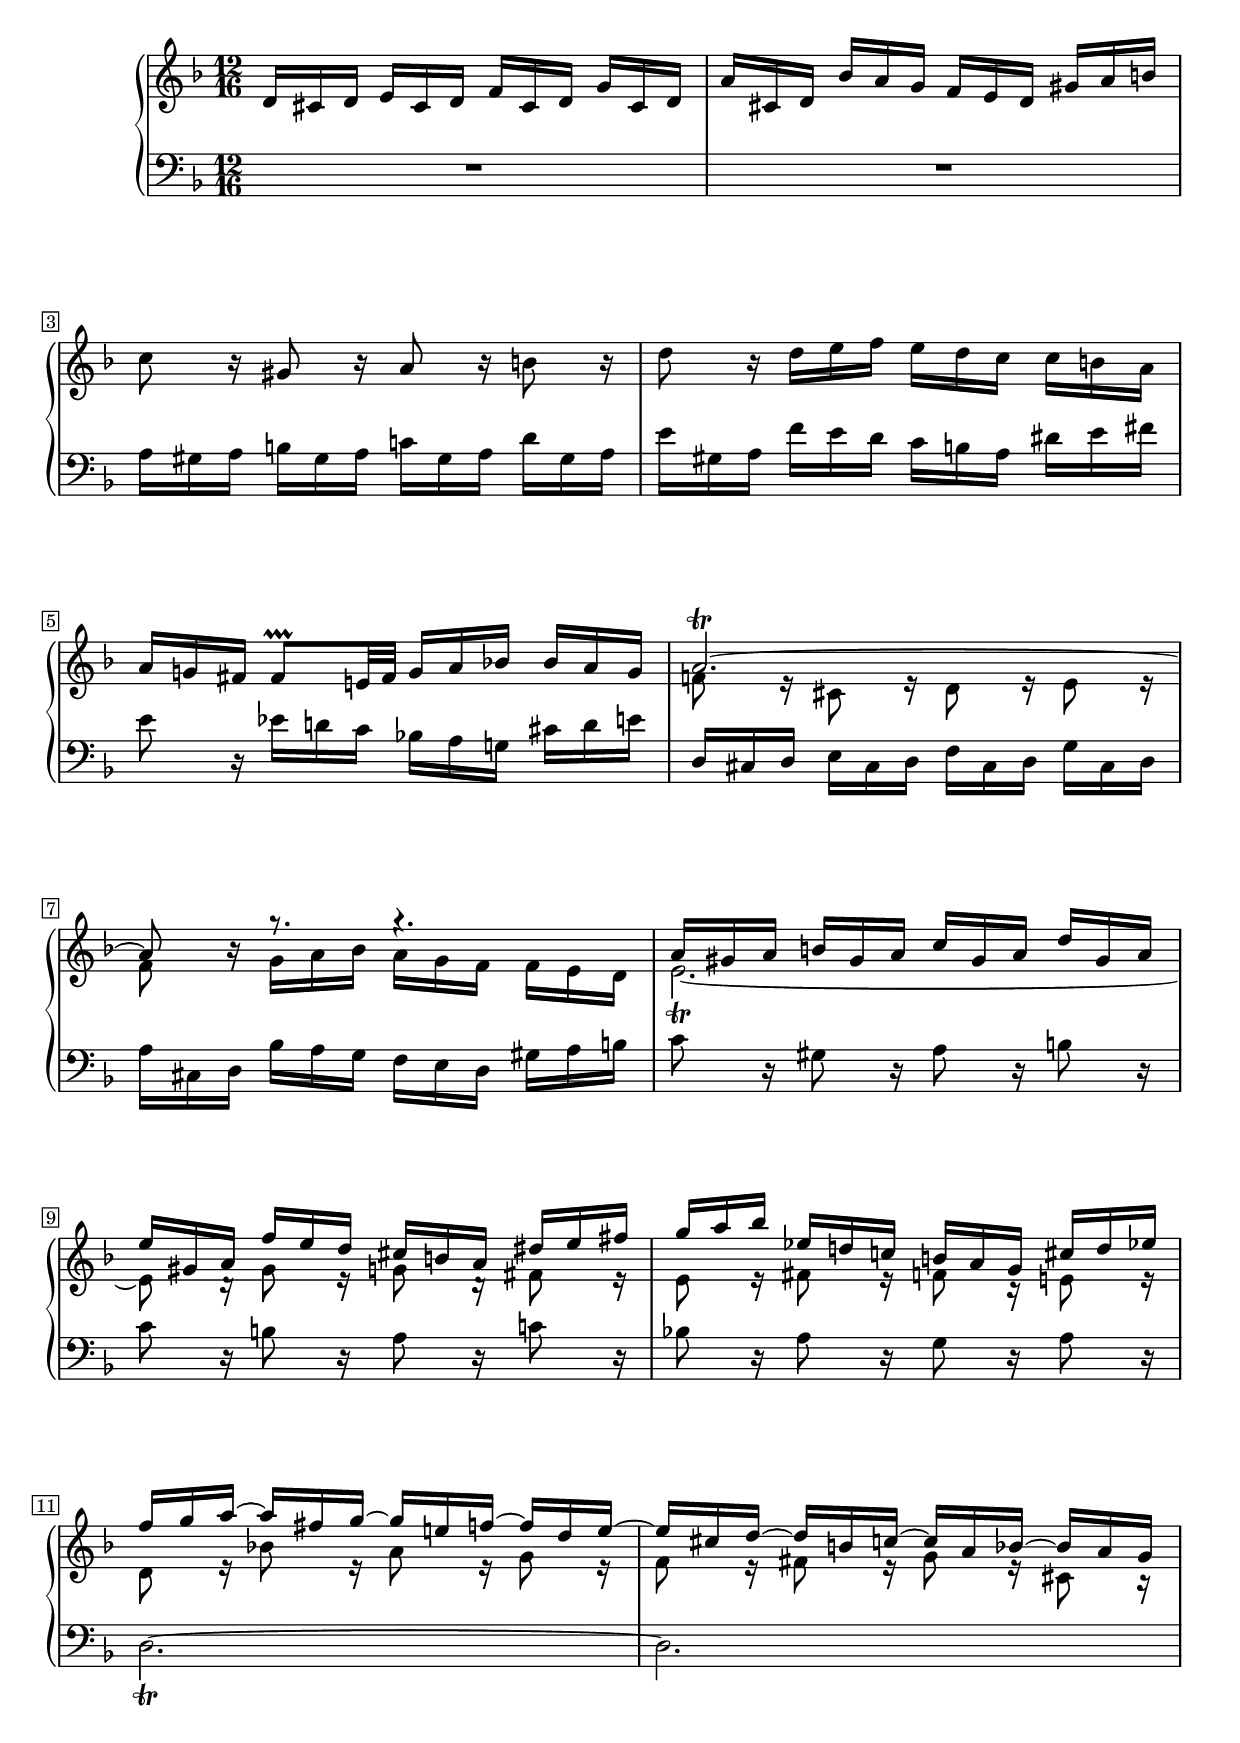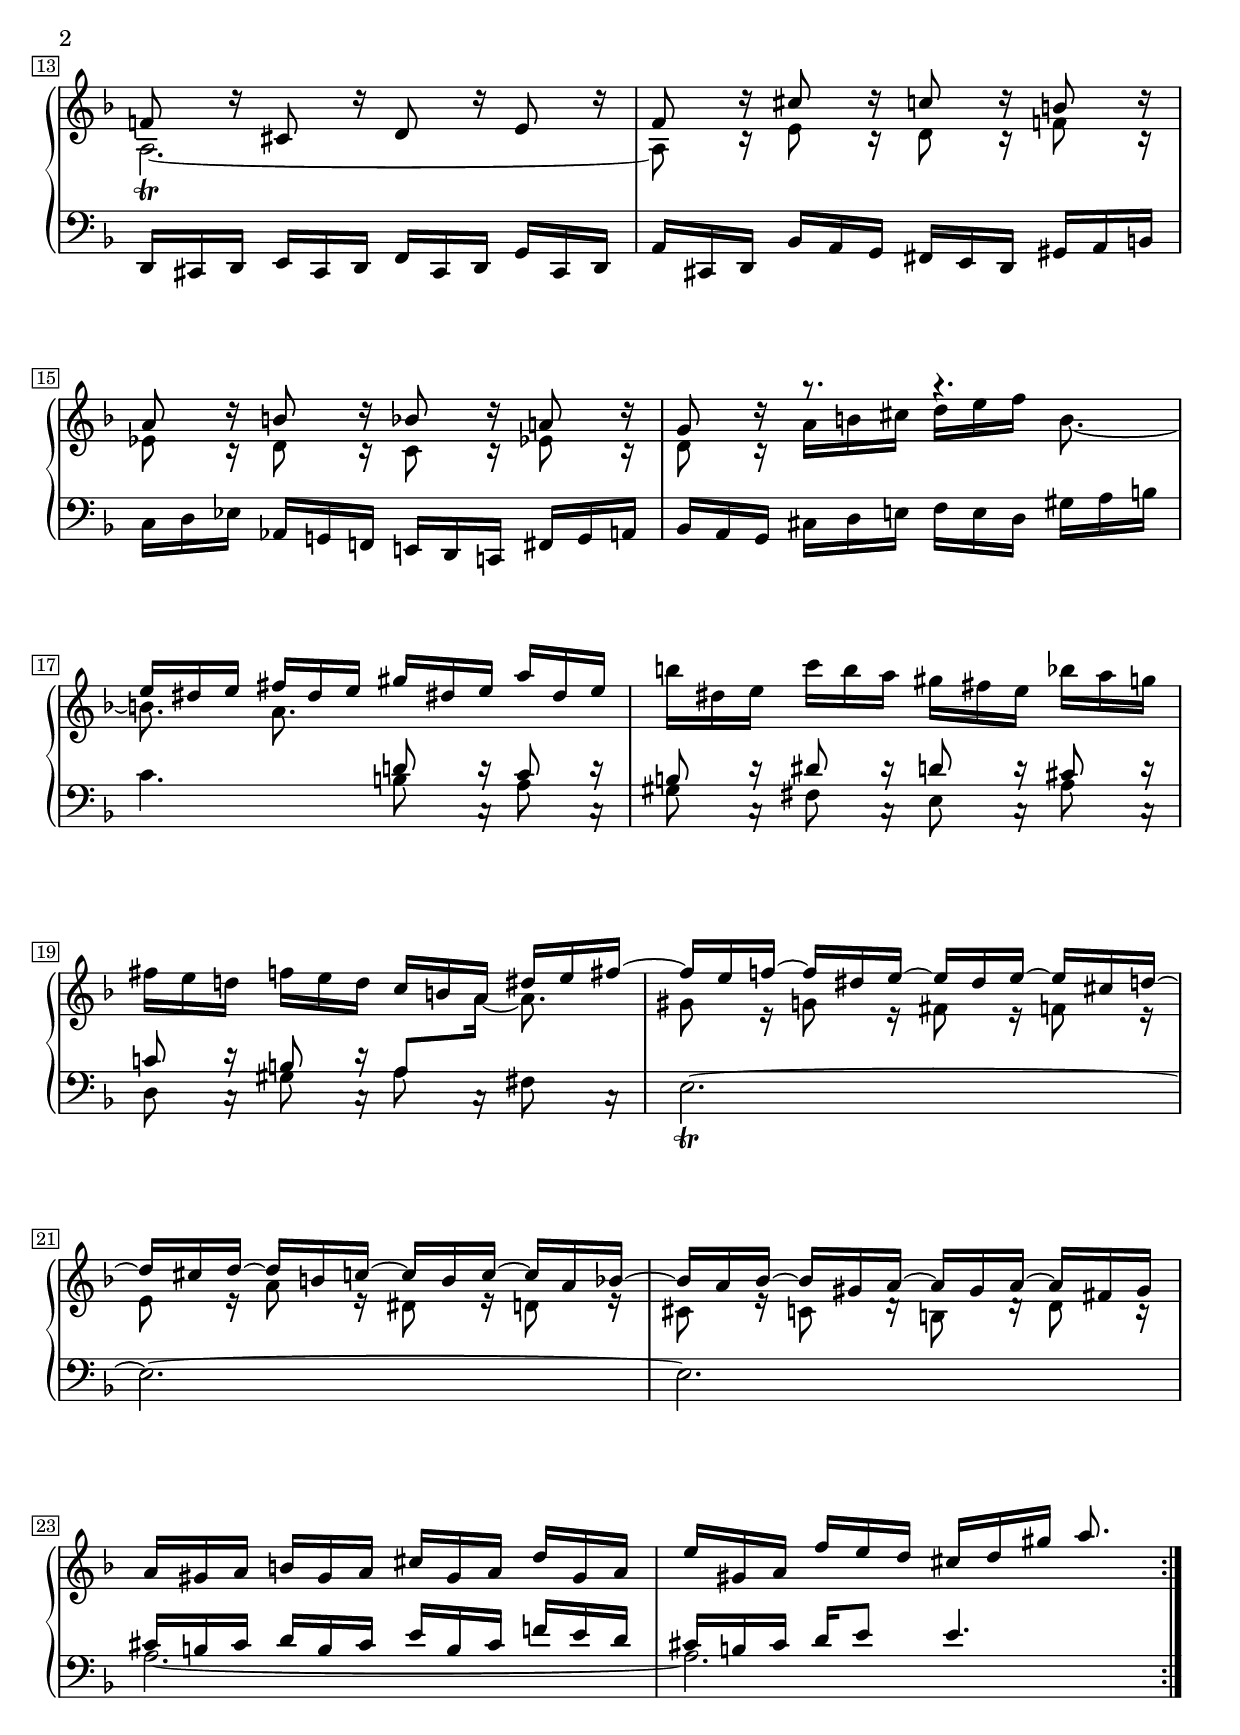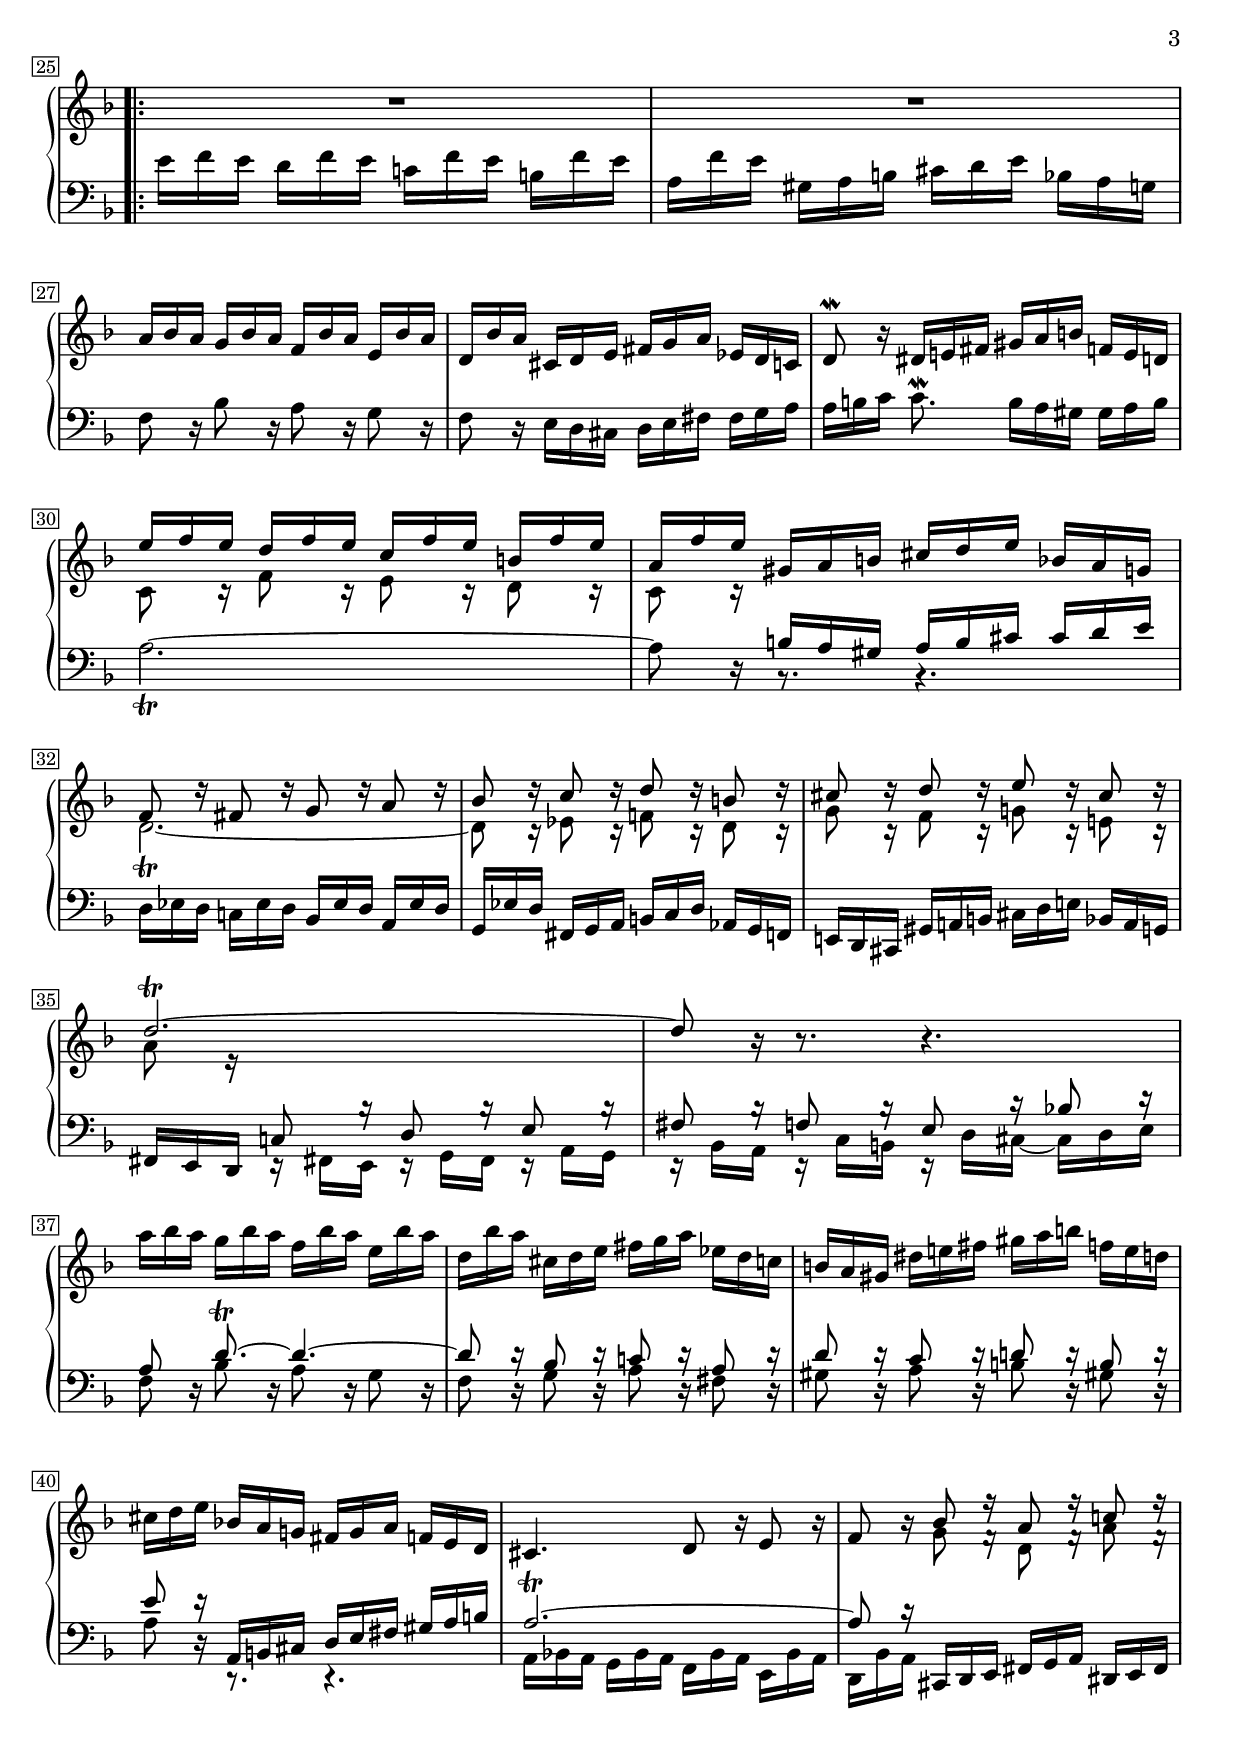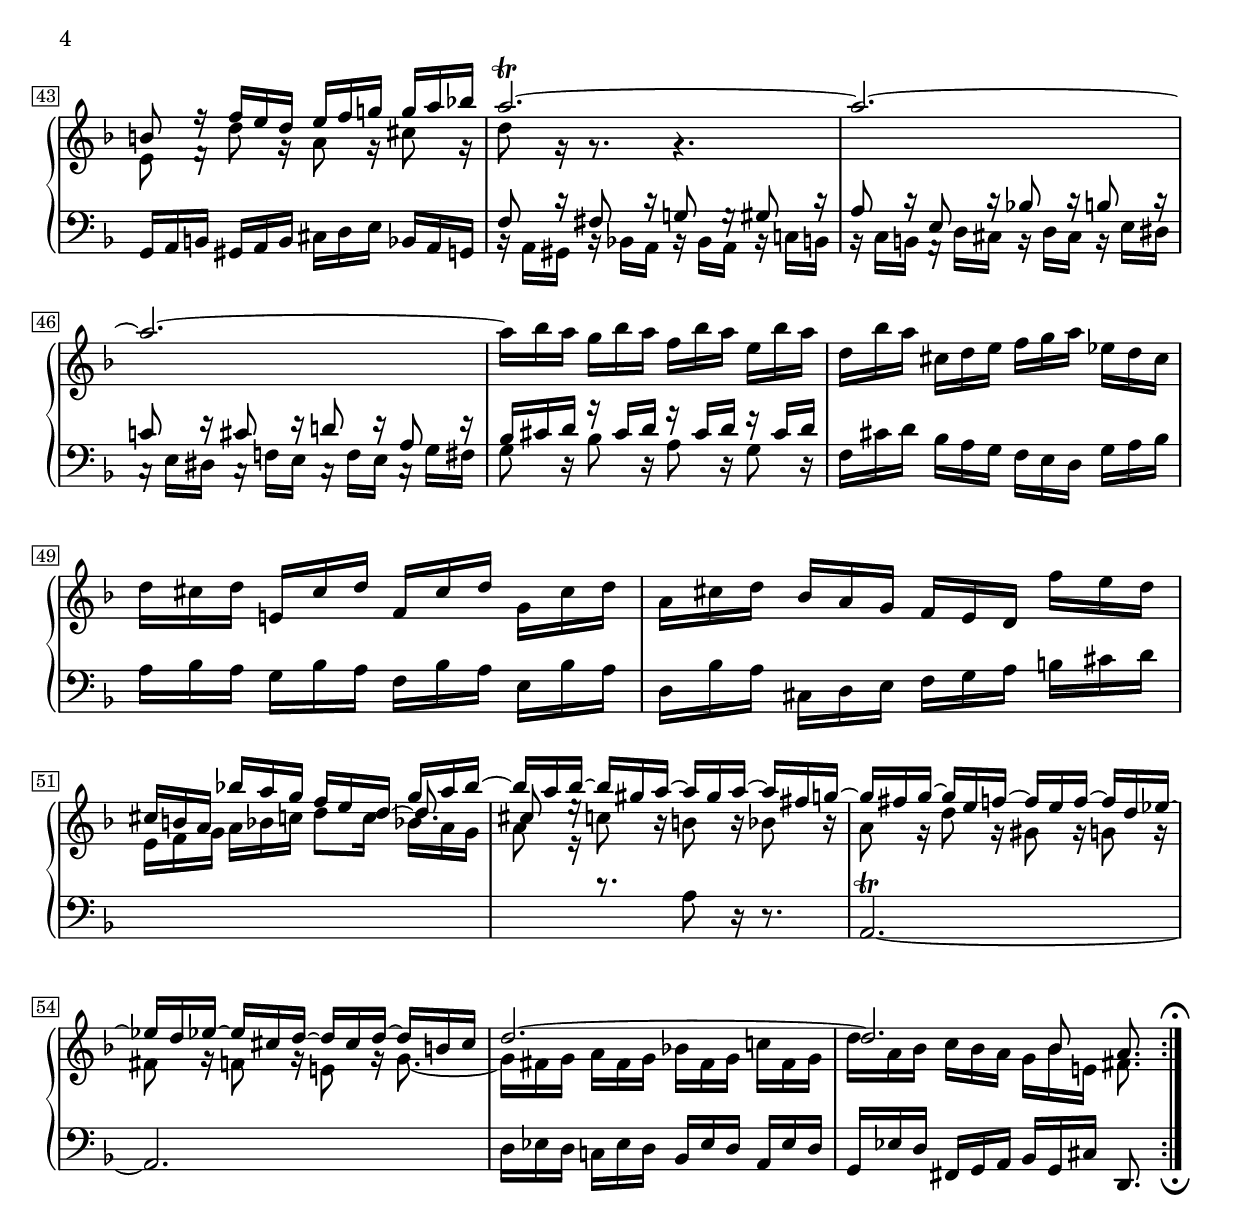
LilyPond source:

Global = {
  \key d \minor
  \time 12/16
  \include "../global.ly"
}

Soprano = \context Voice = "one" \relative c' {
  \voiceOne
  \stemNeutral\tieNeutral
  \override MultiMeasureRest.staff-position = #0
  \override Rest.staff-position = #0
  \label #'SuiteVIGigue
  \repeat volta 2 {
  %1
  | d16 cis d e cis d f cis d g cis, d
  | a' cis, d bes' a g f e d gis a b
  \break
  | c8 r16 gis8 r16 a8 r16 b8 r16
  | d8 r16 d e f e d c c b a
  \break
  %5
  | a g! fis fis8\prallprall e!32 fis g16 a bes bes a g
  | \stemUp\tieUp a2.~\trill
  \break
  | a8 r16 g'8.\rest g4.\rest
  | a,16 gis a b gis a c gis a d gis, a
  \break
  | e' gis, a f' e d cis b a dis e fis
  %10
  | g a bes ees, d c b a g cis d ees
  \break
  | f g a~ a fis g~ g e f~ f d e~
  | e cis d~ d b c~ c a bes~ bes a g
  \break
  | f8 d'16\rest cis,8 d'16\rest d,8 d'16\rest e,8 d'16\rest
  | f,8 d'16\rest cis8 d16\rest c8 d16\rest b8 d16\rest
  \break
  %15
  | a8 d16\rest b8 d16\rest bes8 d16\rest a!8 d16\rest
  | g,8 d'16\rest a'8.\rest a4.\rest
  \break
  | e16 dis e fis dis e gis dis e a dis, e
  | \stemNeutral b' dis, e c' b a gis fis e bes' a g
  \break
  | fis e d f e d \stemUp c b a dis e fis~
  %20
  | fis e f~ f dis e~ e dis e~ e cis d~
  \break
  | d cis d~ d b c~ c b c~ c a bes~
  | bes a bes~ bes gis a~ a gis a~ a fis gis
  \break
  | a gis a b gis a cis gis a d gis, a
  | e' gis, a f' e d cis d gis a8.
  }
  \pageBreak
  \repeat volta 2 {
  %25
  | R1*12/16*2
  \break
  | s1*12/16*3
  \break
  %30
  | e16 f e d f e c f e b f' e
  | a, f' e gis, a b cis d e bes a g
  \break
  | f8 d'16\rest fis,8 d'16\rest g,8 d'16\rest a8 d16\rest
  | bes8 d16\rest c8 d16\rest d8 d16\rest b8 d16\rest
  | cis8 d16\rest d8 d16\rest e8 d16\rest cis8 d16\rest
  \break
  %35
  | d2.~\trill
  | d8 r16 r8. r4.
  \break
  | \stemNeutral
    a'16 bes a g bes a f bes a e bes' a
  | d, bes' a cis, d e fis g a ees d c!
  | b a gis dis' e fis gis a b f e d
  \break
  %40
  | cis d e bes a g fis g a f e d
  | cis4. d8 r16 e8 r16
  | \stemUp f8 r16 bes8 f'16\rest a,8 f'16\rest c8 f16\rest
  \break
  | b,8 f'16\rest f e d e f g g a bes
  | a2.~\trill
  %45
  | a~
  \break
  | a~
  | \stemNeutral
    a16 bes a g bes a f bes a e bes' a
  | d, bes' a cis, d e f g a ees d cis
  | d cis d e,! cis' d f, cis' d g, cis d
  %50
  | a cis d bes a g f e d f' e d
  \break
  | \stemUp
    cis b a bes'! a g f e d g a bes~
  | bes a bes~ bes gis a~ a gis a~ a fis g~
  | g fis g~ g e f!~ f e f~ f d ees~
  | ees d ees~ ees cis d~ d cis d~ d b cis
  %55
  | d2.~
  | d
    \override Score.TextMark.self-alignment-X = #CENTER
    \textEndMark \markup { \musicglyph "scripts.ufermata" }
  }
  \fine
}

Alto = \context Voice = "two" \relative c' {
  \voiceTwo
  \stemDown\tieDown
  \override Rest.staff-position = #0
  %1
  | s1*12/16*5
  | f8 e16\rest cis8 e16\rest d8 e16\rest e8 e16\rest
  | f8 s16 g a bes a g f f e d
  | e2.~\trill
  | e8 d16\rest gis8 e16\rest g8 d16\rest fis8 e16\rest
  %10
  | e8 e16\rest fis8 e16\rest f8 c16\rest e8 e16\rest
  | d8 e16\rest bes'!8 e,16\rest a8 e16\rest g8 e16\rest
  | f8 e16\rest fis8 e16\rest g8 e16\rest cis8 b16\rest
  | a2.~\trill
  | a8 c16\rest e8 c16\rest d8 c16\rest f!8 c16\rest
  %15
  | ees8 c16\rest d8 c16\rest c8 c16\rest ees8 c16\rest
  | d8 c16\rest a' b cis d e f b,8.~
  | b a
    \change Staff = "lower" \voiceThree
    d,!8 d16\rest c8 d16\rest
  | b8 d16\rest dis8 d16\rest d8 d16\rest cis8 d16\rest
  | c!8 d16\rest b8 d16\rest a8
    \change Staff = "upper" \voiceTwo
    a'16~ a8.
  %20
  | gis8 e16\rest g8 e16\rest fis8 e16\rest f8 e16\rest
  | e8 e16\rest a8 e16\rest dis8 e16\rest d8 e16\rest
  | cis8 e16\rest c8 d16\rest b8 d16\rest d8 c16\rest
  | \change Staff = "lower" \voiceThree
    cis b cis d b cis e b cis f e d
  | cis b cis d e8 e4.
  %25
  | \change Staff = "upper" \voiceTwo
    s1*12/16*2
  | \stemNeutral a16 bes a g bes a f bes a e bes' a
  | d, bes' a cis, d e fis g a ees d c
  | d8^\mordent r16 dis e fis gis a b f e d
  %30
  | \stemDown
    c8 c16\rest f8 c16\rest e8 c16\rest d8 c16\rest
  | c8 c16\rest
    \change Staff = "lower" \voiceThree
    b a gis a b cis cis d e
  | \change Staff = "upper" \voiceTwo
    d2.~\trill
  | d8 c16\rest ees8 c16\rest f8 c16\rest d8 c16\rest
  | g'8 c,16\rest f8 c16\rest g'8 c,16\rest e8 c16\rest
  %35
  | a'8 e16\rest
    \change Staff = "lower" \voiceThree
    c,8 b'16\rest d,8 b'16\rest e,8 b'16\rest
  | fis8 b16\rest f8 b16\rest e,8 c'16\rest bes!8 d16\rest
  | a8 s16 d8.~^\trill d4.~
  | d8 d16\rest bes8 d16\rest c8 d16\rest a8 d16\rest
  | d8 d16\rest c8 d16\rest d8 d16\rest b8 d16\rest
  %40
  | e8 e16\rest
    \change Staff = "lower" \voiceThree
    a,, b cis d e fis gis a b
  | a2.~\trill
  | a8 c16\rest
    \change Staff = "upper" \voiceTwo
    g'8 f16\rest d8 f16\rest a8 f16\rest
  | e8 f16\rest d'8 g,16\rest a8 g16\rest cis8 g16\rest
  | d'8 g,16\rest g8.\rest g4.\rest
  %45
  | s1*12/16*6
  | s4. s8 \once\omit Flag \once\omit Stem d'16^~ \stemUp \shiftOn d8.
  | cis8 e16\rest \stemDown c8 r16 b8 r16 bes8 r16
  | a8 g16\rest d'8 g,16\rest gis8 g16\rest g8 g16\rest
  | fis8 g16\rest f8 g16\rest e!8 g16\rest g8.~
  %50
  | g16 fis g a fis g bes fis g c fis, g
  | \stemUp s4. s16 bes8 a8.
}

Tenor = \context Voice = "three" \relative c {
  \voiceThree
  \stemUp\tieUp
  \override Rest.staff-position = #0
  | s1*12/16*43
  %45
  | f8 c'16\rest fis,8 c'16\rest g8 gis16\rest gis8 c16\rest
  | a8 c16\rest e,8 c'16\rest bes8 c16\rest b8 c16\rest
  | c!8 e16\rest cis8 e16\rest d8 e16\rest a,8 e'16\rest
  | bes cis d a'16\rest cis, d g16\rest cis, d f16\rest cis d
  | s1*12/16*8
  %56
  | \change Staff = "upper" \voiceTwo
    d'16 a bes c bes a g bes e, fis8.
}

Bass = \context Voice = "four" \relative c' {
  \voiceFour
  \stemNeutral\tieNeutral
  \override MultiMeasureRest.staff-position = #0
  \override Rest.staff-position = #0
  \repeat volta 2 {
  %1
  | R1*12/16*2
  | a16 gis a b gis a c gis a d gis, a
  | e' gis, a f' e d c b a dis e fis
  %5
  | e8 r16 ees d c bes a g cis d e
  | d,16 cis d e cis d f cis d g cis, d
  | a' cis, d bes' a g f e d gis a b
  | c8 r16 gis8 r16 a8 r16 b8 r16
  | c8 r16 b8 r16 a8 r16 c!8 r16
  %10
  | bes8 r16 a8 r16 g8 r16 a8 r16
  | d,2.~\trill
  | d
  | d,16 cis d e cis d f cis d g cis, d
  | a' cis, d bes' a g fis e d gis a b
  %15
  | c d ees aes, g f e! d c fis g a!
  | bes a g cis d e f e d gis a b
  | \stemDown\tieDown c4. b8 c,16\rest a'8 c,16\rest
  | gis'8 c,16\rest fis8 c16\rest e8 c16\rest a'8 c,16\rest
  | d8 c16\rest gis'8 c,16\rest a'8 c,16\rest fis8 c16\rest
  %20
  | \stemNeutral\tieNeutral e2.~\trill
  | e~
  | e
  | \stemDown\tieDown a~
  | a
  }
  \repeat volta 2 {
  %25
  | \stemNeutral\tieNeutral
    e'16 f e d f e c f e b f' e
  | a, f' e gis, a b cis d e bes a g
  | f8 r16 bes8 r16 a8 r16 g8 r16
  | f8 r16 e d cis d e fis fis g a
  | a b c c8.^\mordent b16 a gis gis a b
  %30
  | a2.~\trill
  | a8 r16 b,8.\rest b4.\rest
  | d16 ees d c! ees d bes ees d a ees' d
  | g, ees' d fis, g a b c d aes g f
  | e! d cis gis' a b cis d e bes a g
  %35
  | fis e d
    \stemDown\tieDown
    e16\rest fis! e e16\rest g fis e16\rest a g
  | e16\rest bes' a e16\rest c' b e,16\rest d' cis~ cis d e
  | f8 r16 bes8 r16 a8 r16 g8 r16
  | f8 r16 g8 r16 a8 r16 fis8 r16
  | gis8 r16 a8 r16 b8 r16 gis!8 r16
  %40
  | a8 r16 d,,8.\rest d4.\rest
  | a'16 bes! a g bes a f bes a e bes' a
  | d, bes' a \stemNeutral cis, d e fis g a dis, e fis
  | g a b gis a b cis d e bes a g
  | \stemDown
    b16\rest a gis b16\rest bes! a b16\rest bes a b16\rest c b
  %45
  | b16\rest c b a16\rest d cis b16\rest d cis b16\rest e dis
  | c16\rest e dis c16\rest f! e c16\rest f e c16\rest g' fis
  | g8 r16 bes8 r16 a8 r16 g8 r16
  | f cis' d bes a g f e d g a bes
  | a bes a g bes a f bes a e bes' a
  %50
  | d, bes' a cis, d e f g a b cis d
  | \change Staff = "upper" \voiceTwo
    e f g a bes c d8 c16 bes!16 a g
  | a8 e16\rest
    \change Staff = "lower" \voiceFour
    c8.\rest a8 r16 r8.
  | \stemNeutral a,2.~^\trill
  | a
  %55
  | d16 ees d c! ees d bes ees d a ees' d
  | g, ees' d fis, g a bes g cis d,8.
    \tweak direction #DOWN
    \textEndMark \markup { \musicglyph "scripts.dfermata" }
  }
  \fine
}

\score {
  \new PianoStaff
  <<
    \accidentalStyle Score.piano
    \context Staff = "upper" <<
      \set Staff.midiInstrument = #"acoustic grand"
      \Global
      \clef treble
      \Soprano
      \Alto
    >>
    \context Staff = "lower" <<
      \set Staff.midiInstrument = #"acoustic grand"
      \Global
      \clef bass
      \Tenor
      \Bass
    >>
  >>
  \header {
    composer = ##f % "Johann Sebastian Bach"
    opus = ##f % "BWV 811"
    title = \markup { "Gigue" }
    subtitle = ##f
  }
  \layout {
    \context {
      \PianoStaff
      \override Parentheses.font-size = #-2
      \override TextScript.font-shape = #'italic
      \override TextScript.font-size = #-1
    }
  }
  \midi {
    \tempo 8. = 120
  }
}
